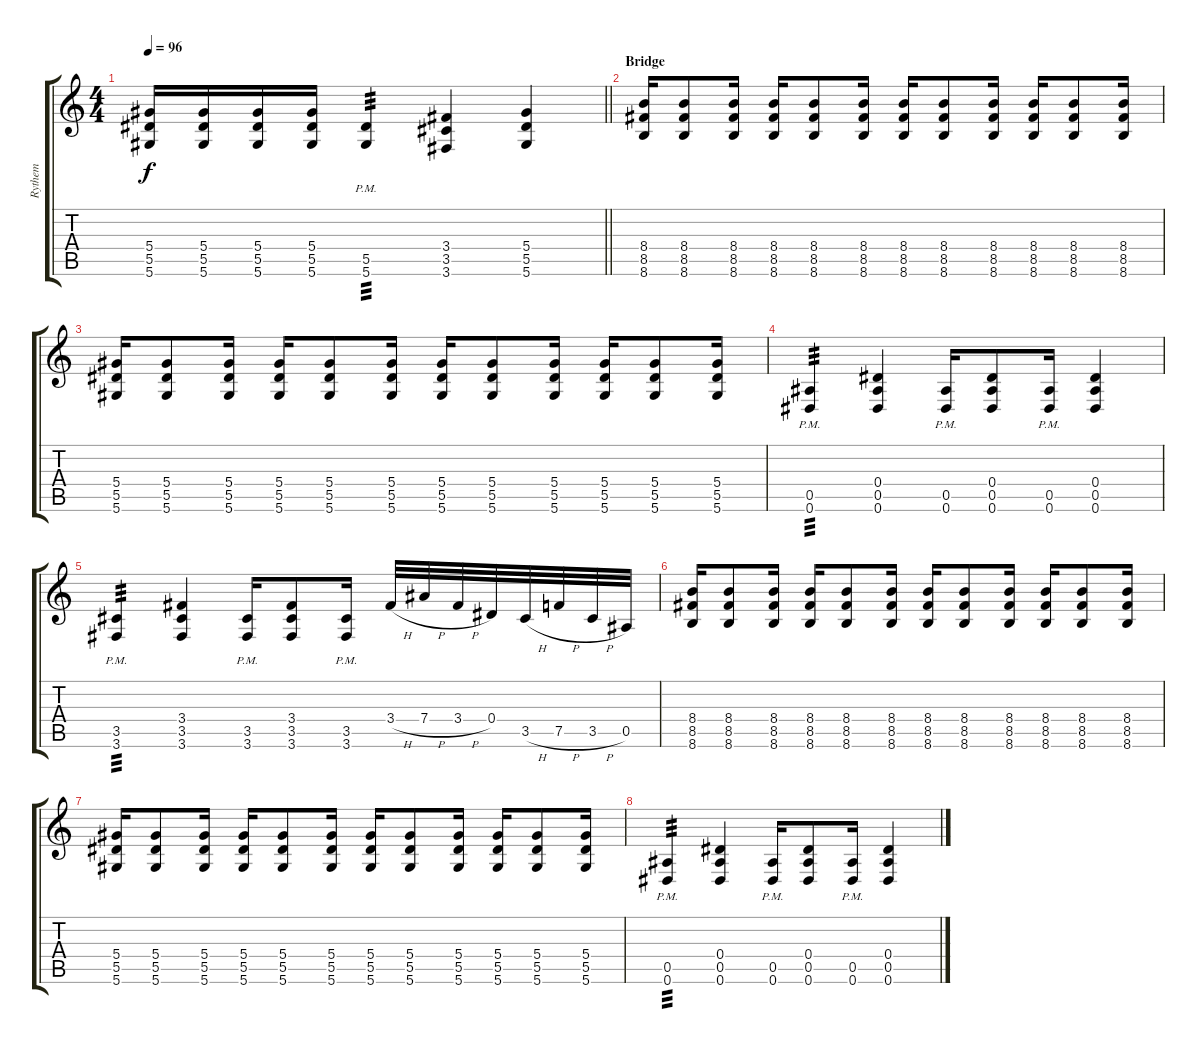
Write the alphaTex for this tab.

\track ("Rythem " "Rythem ") {instrument distortionguitar}
\staff {score tabs}
\tuning (F4 C4 Ab3 Eb3 Bb2 Eb2) {hide}
\ts (4 4)
\tempo 96
\clef g2
\barLineRight lightlight
\ks c
(5.4 5.5 5.6).16{dy f} (5.4 5.5 5.6).16 (5.4 5.5 5.6).16 (5.4 5.5 5.6).16 (5.5{pm} 5.6).4{tp 3} (3.4 3.5 3.6).4 (5.4 5.5 5.6).4 |
\section ("" "Bridge")
(8.4 8.5 8.6).16 (8.4 8.5 8.6).8 (8.4 8.5 8.6).16 (8.4 8.5 8.6).16 (8.4 8.5 8.6).8 (8.4 8.5 8.6).16 (8.4 8.5 8.6).16 (8.4 8.5 8.6).8 (8.4 8.5 8.6).16 (8.4 8.5 8.6).16 (8.4 8.5 8.6).8 (8.4 8.5 8.6).16 |
(5.4 5.5 5.6).16 (5.4 5.5 5.6).8 (5.4 5.5 5.6).16 (5.4 5.5 5.6).16 (5.4 5.5 5.6).8 (5.4 5.5 5.6).16 (5.4 5.5 5.6).16 (5.4 5.5 5.6).8 (5.4 5.5 5.6).16 (5.4 5.5 5.6).16 (5.4 5.5 5.6).8 (5.4 5.5 5.6).16 |
(0.5 0.6{pm}).4{tp 3} (0.4 0.5 0.6).4 (0.5{pm} 0.6).16 (0.4 0.5 0.6).8 (0.5 0.6{pm}).16 (0.4 0.5 0.6).4 |
(3.5{pm} 3.6).4{tp 3} (3.4 3.5 3.6).4 (3.5{pm} 3.6).16 (3.4 3.5 3.6).8 (3.5{pm} 3.6).16 3.4{h}.32 7.4{h}.32 3.4{h}.32 0.4.32 3.5{h}.32 7.5{h}.32 3.5{h}.32 0.5.32 |
(8.4 8.5 8.6).16 (8.4 8.5 8.6).8 (8.4 8.5 8.6).16 (8.4 8.5 8.6).16 (8.4 8.5 8.6).8 (8.4 8.5 8.6).16 (8.4 8.5 8.6).16 (8.4 8.5 8.6).8 (8.4 8.5 8.6).16 (8.4 8.5 8.6).16 (8.4 8.5 8.6).8 (8.4 8.5 8.6).16 |
(5.4 5.5 5.6).16 (5.4 5.5 5.6).8 (5.4 5.5 5.6).16 (5.4 5.5 5.6).16 (5.4 5.5 5.6).8 (5.4 5.5 5.6).16 (5.4 5.5 5.6).16 (5.4 5.5 5.6).8 (5.4 5.5 5.6).16 (5.4 5.5 5.6).16 (5.4 5.5 5.6).8 (5.4 5.5 5.6).16 |
(0.5 0.6{pm}).4{tp 3} (0.4 0.5 0.6).4 (0.5{pm} 0.6).16 (0.4 0.5 0.6).8 (0.5 0.6{pm}).16 (0.4 0.5 0.6).4
